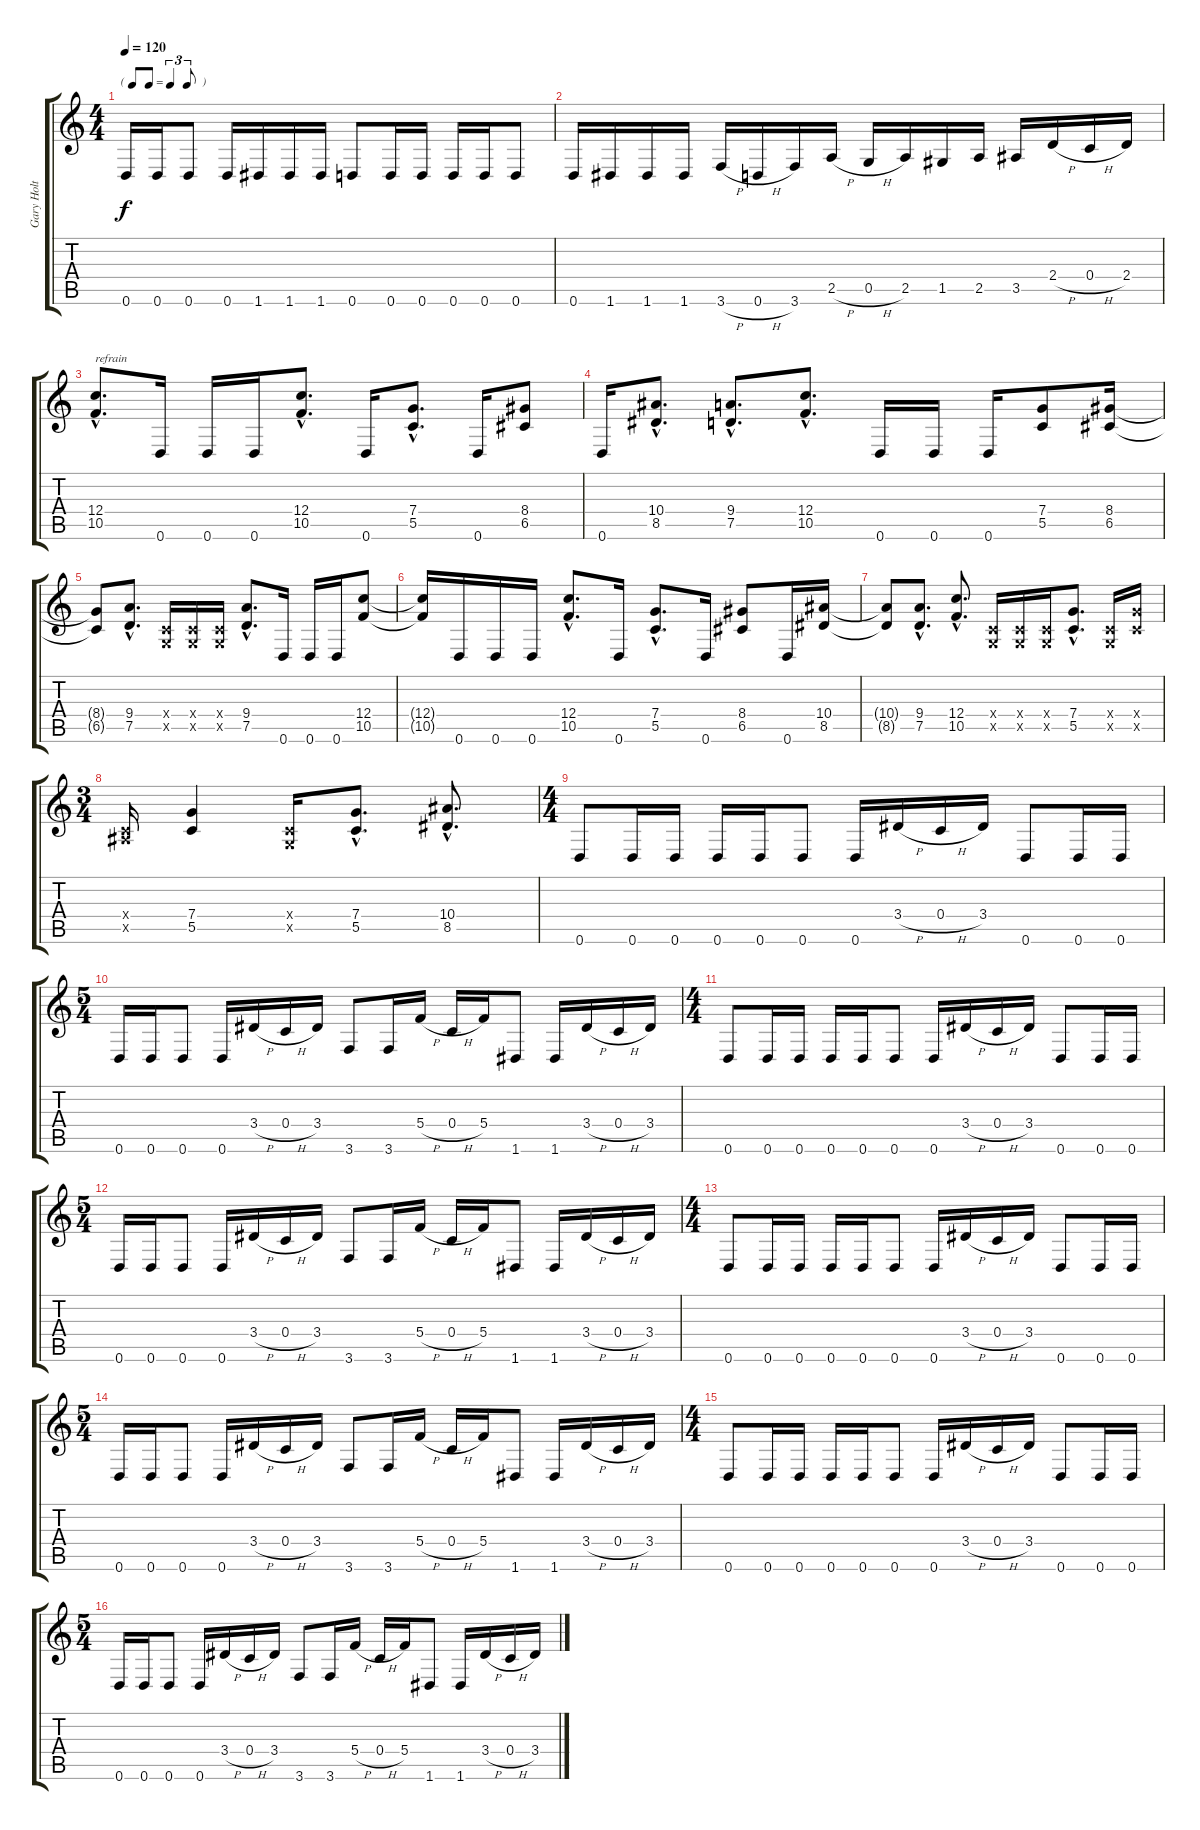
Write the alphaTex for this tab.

\track ("Gary Holt" "Gary Holt") {instrument distortionguitar}
\staff {score tabs}
\tuning (D4 A3 F3 C3 G2 D2) {hide}
\ts (4 4)
\tf triplet8th
\tempo 120
\clef g2
\ks c
0.6.16{dy f} 0.6.16 0.6.8 0.6.16 1.6.16 1.6.16 1.6.16 0.6.8 0.6.16 0.6.16 0.6.16 0.6.16 0.6.8 |
0.6.16 1.6.16 1.6.16 1.6.16 3.6{h}.16 0.6{h}.16 3.6.16 2.5{h}.16 0.5{h}.16 2.5.16 1.5.16 2.5.16 3.5.16 2.4{h}.16 0.4{h}.16 2.4.16 |
(12.4{hac} 10.5{hac}).8{d txt "refrain"} 0.6.16 0.6.16 0.6.16 (12.4{hac} 10.5{hac}).8{d} 0.6.16 (7.4{hac} 5.5{hac}).8{d} 0.6.16 (8.4 6.5).8 |
0.6.16 (10.4{hac} 8.5{hac}).8{d} (9.4{hac} 7.5{hac}).8{d} (12.4{hac} 10.5{hac}).8{d} 0.6.16 0.6.16 0.6.16 (7.4 5.5).8 (8.4 6.5).16 |
(8.4{t} 6.5{t}).8 (9.4{hac} 7.5{hac}).8{d} (0.4{x} 0.5{x}).16 (0.4{x} 0.5{x}).16 (0.4{x} 0.5{x}).16 (9.4{hac} 7.5{hac}).8{d} 0.6.16 0.6.16 0.6.16 (12.4 10.5).8 |
(12.4{t} 10.5{t}).16 0.6.16 0.6.16 0.6.16 (12.4{hac} 10.5{hac}).8{d} 0.6.16 (7.4{hac} 5.5{hac}).8{d} 0.6.16 (8.4 6.5).8 0.6.16 (10.4 8.5).16 |
(10.4{t} 8.5{t}).8 (9.4{hac} 7.5{hac}).8{d} (12.4{hac} 10.5{hac}).8{d} (0.4{x} 0.5{x}).16 (0.4{x} 0.5{x}).16 (0.4{x} 0.5{x}).16 (7.4{hac} 5.5{hac}).8{d} (0.4{x} 0.5{x}).16 (7.4{x} 5.5{x}).16 |
\ts (3 4)
(0.4{x} 3.5{x}).16 (7.4 5.5).4 (0.4{x} 0.5{x}).16 (7.4{hac} 5.5{hac}).8{d} (10.4{hac} 8.5{hac}).8{d} |
\ts (4 4)
0.6.8 0.6.16 0.6.16 0.6.16 0.6.16 0.6.8 0.6.16 3.4{h}.16 0.4{h}.16 3.4.16 0.6.8 0.6.16 0.6.16 |
\ts (5 4)
0.6.16 0.6.16 0.6.8 0.6.16 3.4{h}.16 0.4{h}.16 3.4.16 3.6.8 3.6.16 5.4{h}.16 0.4{h}.16 5.4.16 1.6.8 1.6.16 3.4{h}.16 0.4{h}.16 3.4.16 |
\ts (4 4)
0.6.8 0.6.16 0.6.16 0.6.16 0.6.16 0.6.8 0.6.16 3.4{h}.16 0.4{h}.16 3.4.16 0.6.8 0.6.16 0.6.16 |
\ts (5 4)
0.6.16 0.6.16 0.6.8 0.6.16 3.4{h}.16 0.4{h}.16 3.4.16 3.6.8 3.6.16 5.4{h}.16 0.4{h}.16 5.4.16 1.6.8 1.6.16 3.4{h}.16 0.4{h}.16 3.4.16 |
\ts (4 4)
0.6.8 0.6.16 0.6.16 0.6.16 0.6.16 0.6.8 0.6.16 3.4{h}.16 0.4{h}.16 3.4.16 0.6.8 0.6.16 0.6.16 |
\ts (5 4)
0.6.16 0.6.16 0.6.8 0.6.16 3.4{h}.16 0.4{h}.16 3.4.16 3.6.8 3.6.16 5.4{h}.16 0.4{h}.16 5.4.16 1.6.8 1.6.16 3.4{h}.16 0.4{h}.16 3.4.16 |
\ts (4 4)
0.6.8 0.6.16 0.6.16 0.6.16 0.6.16 0.6.8 0.6.16 3.4{h}.16 0.4{h}.16 3.4.16 0.6.8 0.6.16 0.6.16 |
\ts (5 4)
0.6.16 0.6.16 0.6.8 0.6.16 3.4{h}.16 0.4{h}.16 3.4.16 3.6.8 3.6.16 5.4{h}.16 0.4{h}.16 5.4.16 1.6.8 1.6.16 3.4{h}.16 0.4{h}.16 3.4.16
